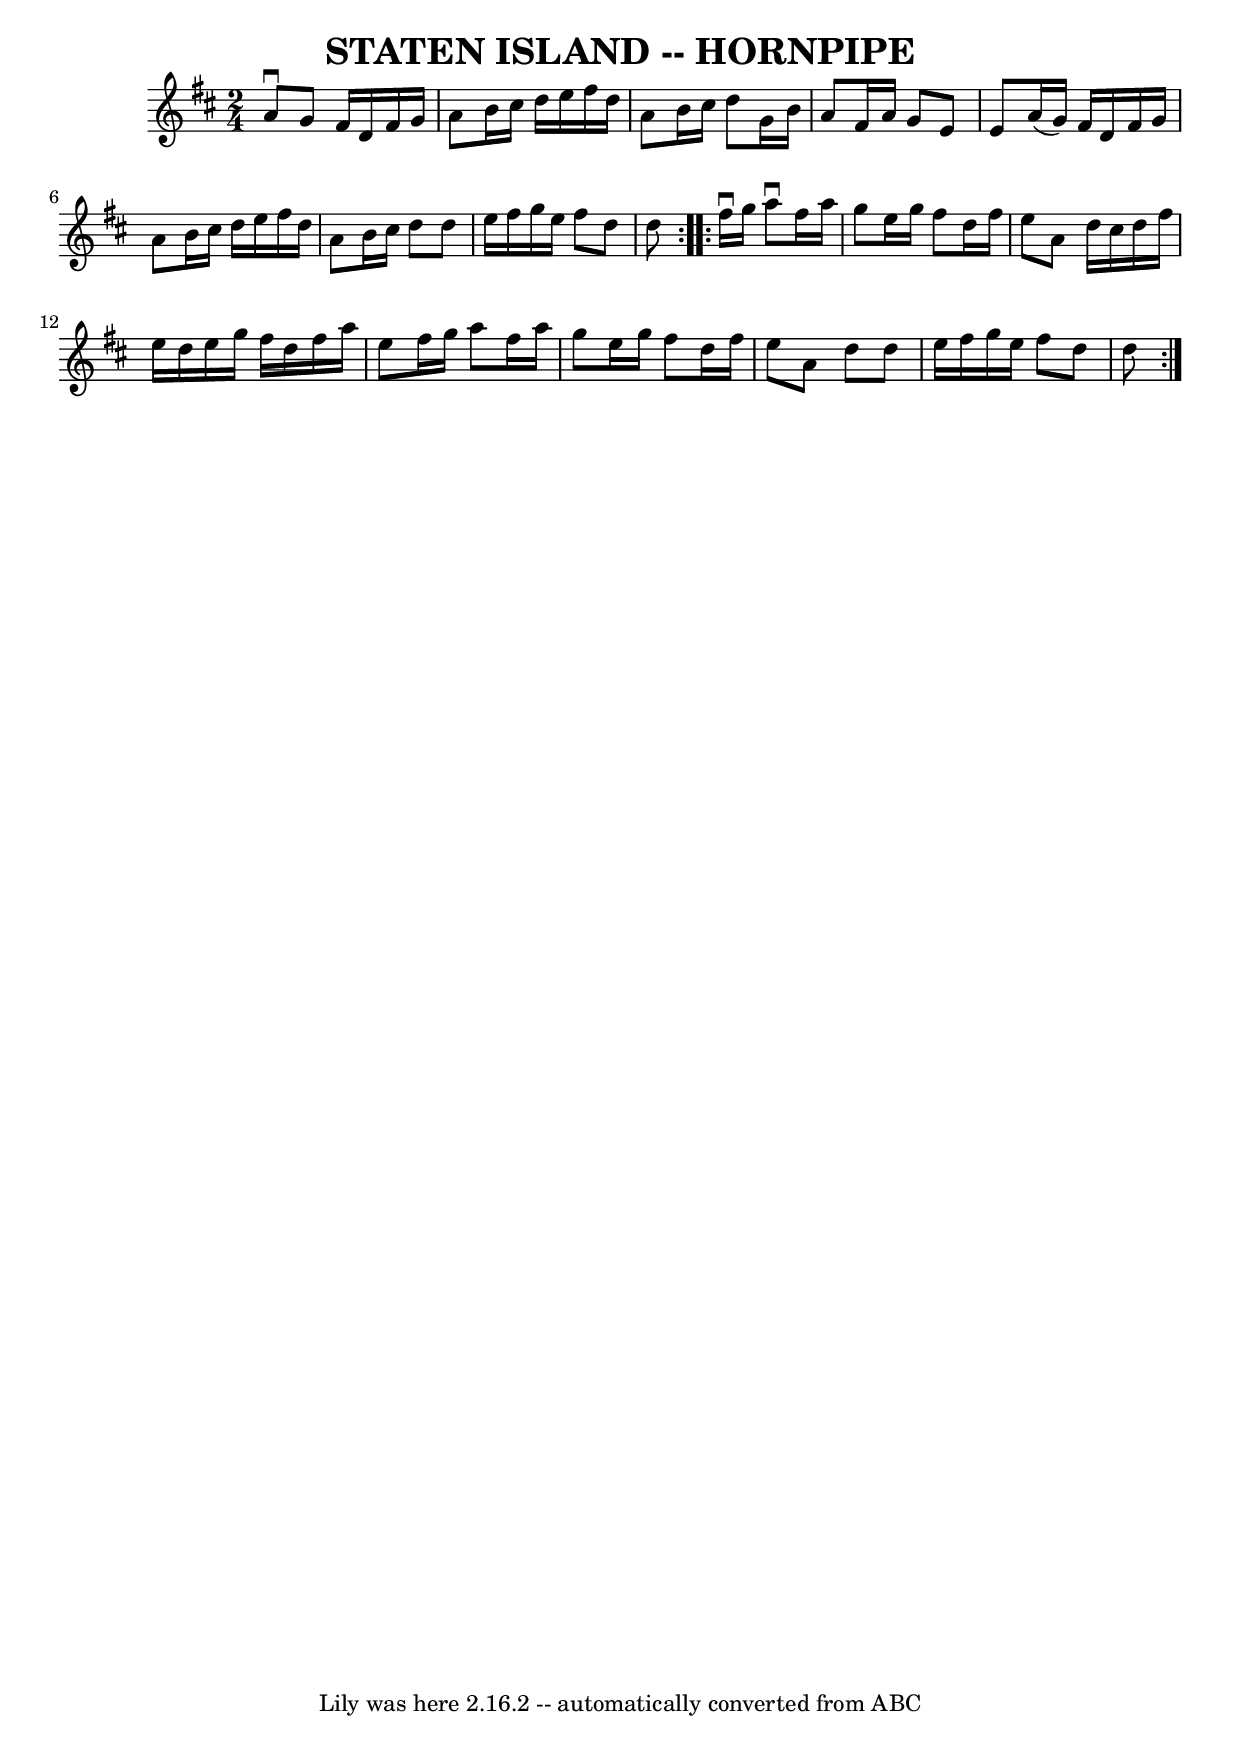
\version "2.7.40"
\include "Mammoth.ily"
\header {
	%% book = "Ryan's Mammoth Collection of Fiddle Tunes"
	crossRefNumber = "1"
	footnotes = ""
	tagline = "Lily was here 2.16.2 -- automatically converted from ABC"
	title = "STATEN ISLAND -- HORNPIPE"
}
voicedefault =  {


\repeat volta 2 {
\time 2/4 
\key d \major a'8^\downbow g'8        |
 fis'16 d'16  
 fis'16 g'16 a'8 b'16 cis''16    |
 d''16 e''16    
fis''16 d''16 a'8 b'16 cis''16    |
 d''8 g'16 b'16   
 a'8 fis'16 a'16    |
 g'8 e'8 e'8 a'16 (g'16)   
|
     |
 fis'16 d'16 fis'16 g'16 a'8 b'16    
cis''16    |
 d''16 e''16 fis''16 d''16 a'8 b'16    
cis''16    |
 d''8 d''8 e''16 fis''16 g''16 e''16    
|
 fis''8 d''8 d''8    }     \repeat volta 2 { fis''16 
^\downbow g''16        |
 a''8^\downbow fis''16 a''16 g''8   
 e''16 g''16    |
 fis''8 d''16 fis''16 e''8 a'8    
|
 d''16 cis''16 d''16 fis''16 e''16 d''16 e''16    
g''16    |
 fis''16 d''16 fis''16 a''16 e''8 fis''16    
g''16    |
     |
 a''8 fis''16 a''16 g''8 e''16    
g''16    |
 fis''8 d''16 fis''16 e''8 a'8    |
   
d''8 d''8 e''16 fis''16 g''16 e''16    |
 fis''8 d''8 
 d''8    }   
}

\score{
    <<

	\context Staff="default"
	{
	    \voicedefault 
	}

    >>
	\layout {
	}
	\midi {}
}
